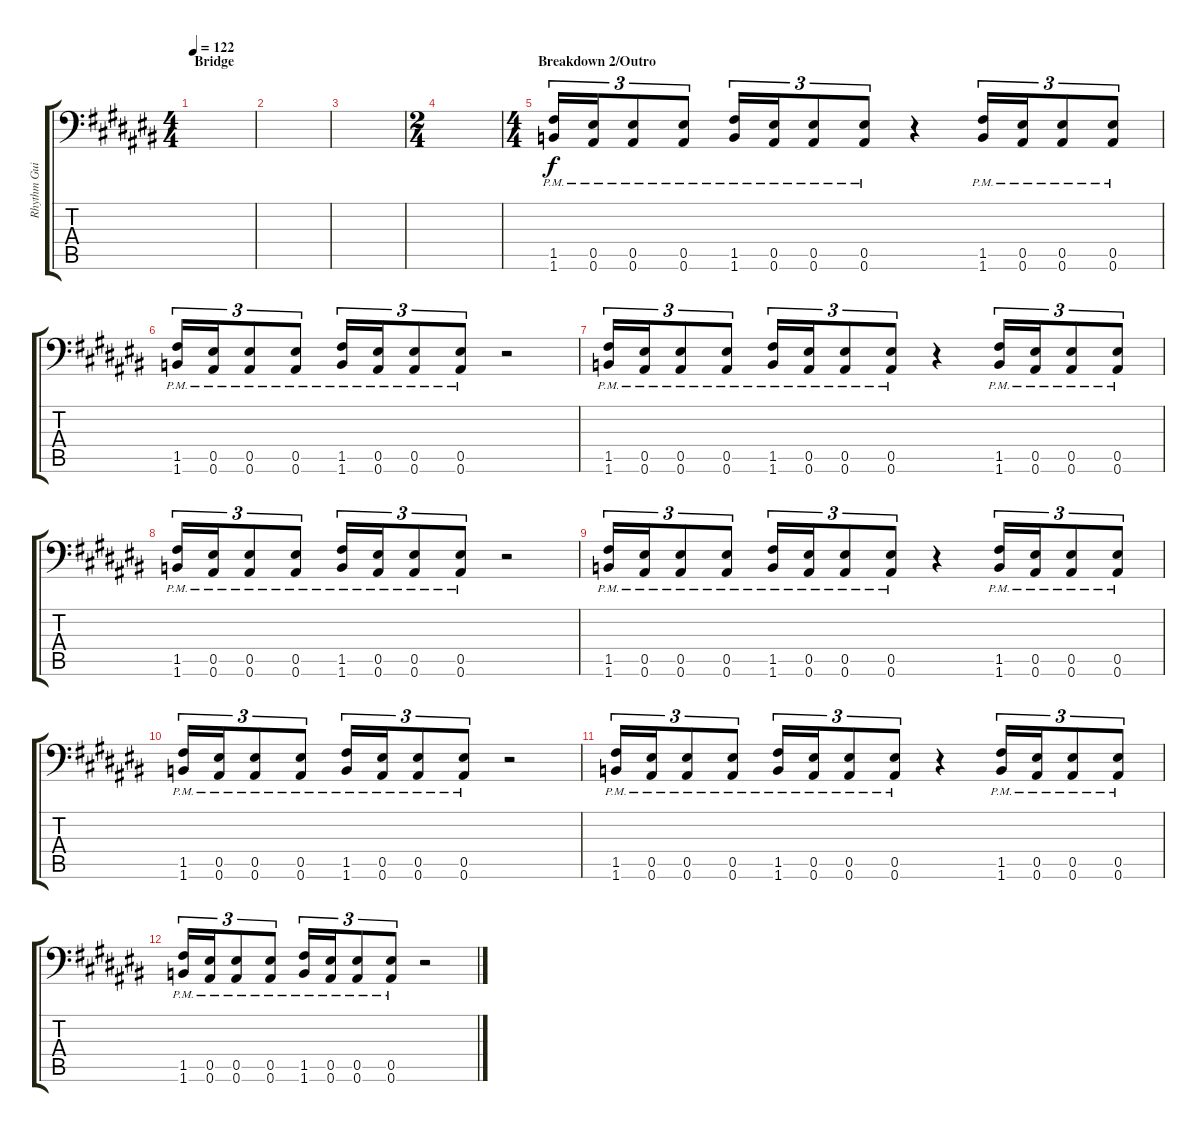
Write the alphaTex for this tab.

\track ("Rhythm Guitar L" "Rhythm Gui") {instrument distortionguitar}
\staff {score tabs}
\tuning (C4 G3 Eb3 Bb2 F2 Bb1) {hide}
\ts (4 4)
\section ("" "Bridge")
\tempo 122
\clef f4
\ks a#minor
|
|
|
\ts (2 4)
|
\ts (4 4)
\section ("" "Breakdown 2/Outro")
(1.5{pm} 1.6{pm}).16{tu (3 2)} (0.5{pm} 0.6{pm}).16{tu (3 2)} (0.5{pm} 0.6{pm}).8{tu (3 2)} (0.5{pm} 0.6{pm}).8{tu (3 2)} (1.5{pm} 1.6{pm}).16{tu (3 2)} (0.5{pm} 0.6{pm}).16{tu (3 2)} (0.5{pm} 0.6{pm}).8{tu (3 2)} (0.5{pm} 0.6{pm}).8{tu (3 2)} r.4 (1.5{pm} 1.6{pm}).16{tu (3 2)} (0.5{pm} 0.6{pm}).16{tu (3 2)} (0.5{pm} 0.6{pm}).8{tu (3 2)} (0.5{pm} 0.6{pm}).8{tu (3 2)} |
(1.5{pm} 1.6{pm}).16{tu (3 2)} (0.5{pm} 0.6{pm}).16{tu (3 2)} (0.5{pm} 0.6{pm}).8{tu (3 2)} (0.5{pm} 0.6{pm}).8{tu (3 2)} (1.5{pm} 1.6{pm}).16{tu (3 2)} (0.5{pm} 0.6{pm}).16{tu (3 2)} (0.5{pm} 0.6{pm}).8{tu (3 2)} (0.5{pm} 0.6{pm}).8{tu (3 2)} r.2 |
(1.5{pm} 1.6{pm}).16{tu (3 2)} (0.5{pm} 0.6{pm}).16{tu (3 2)} (0.5{pm} 0.6{pm}).8{tu (3 2)} (0.5{pm} 0.6{pm}).8{tu (3 2)} (1.5{pm} 1.6{pm}).16{tu (3 2)} (0.5{pm} 0.6{pm}).16{tu (3 2)} (0.5{pm} 0.6{pm}).8{tu (3 2)} (0.5{pm} 0.6{pm}).8{tu (3 2)} r.4 (1.5{pm} 1.6{pm}).16{tu (3 2)} (0.5{pm} 0.6{pm}).16{tu (3 2)} (0.5{pm} 0.6{pm}).8{tu (3 2)} (0.5{pm} 0.6{pm}).8{tu (3 2)} |
(1.5{pm} 1.6{pm}).16{tu (3 2)} (0.5{pm} 0.6{pm}).16{tu (3 2)} (0.5{pm} 0.6{pm}).8{tu (3 2)} (0.5{pm} 0.6{pm}).8{tu (3 2)} (1.5{pm} 1.6{pm}).16{tu (3 2)} (0.5{pm} 0.6{pm}).16{tu (3 2)} (0.5{pm} 0.6{pm}).8{tu (3 2)} (0.5{pm} 0.6{pm}).8{tu (3 2)} r.2 |
(1.5{pm} 1.6{pm}).16{tu (3 2)} (0.5{pm} 0.6{pm}).16{tu (3 2)} (0.5{pm} 0.6{pm}).8{tu (3 2)} (0.5{pm} 0.6{pm}).8{tu (3 2)} (1.5{pm} 1.6{pm}).16{tu (3 2)} (0.5{pm} 0.6{pm}).16{tu (3 2)} (0.5{pm} 0.6{pm}).8{tu (3 2)} (0.5{pm} 0.6{pm}).8{tu (3 2)} r.4 (1.5{pm} 1.6{pm}).16{tu (3 2)} (0.5{pm} 0.6{pm}).16{tu (3 2)} (0.5{pm} 0.6{pm}).8{tu (3 2)} (0.5{pm} 0.6{pm}).8{tu (3 2)} |
(1.5{pm} 1.6{pm}).16{tu (3 2)} (0.5{pm} 0.6{pm}).16{tu (3 2)} (0.5{pm} 0.6{pm}).8{tu (3 2)} (0.5{pm} 0.6{pm}).8{tu (3 2)} (1.5{pm} 1.6{pm}).16{tu (3 2)} (0.5{pm} 0.6{pm}).16{tu (3 2)} (0.5{pm} 0.6{pm}).8{tu (3 2)} (0.5{pm} 0.6{pm}).8{tu (3 2)} r.2 |
(1.5{pm} 1.6{pm}).16{tu (3 2)} (0.5{pm} 0.6{pm}).16{tu (3 2)} (0.5{pm} 0.6{pm}).8{tu (3 2)} (0.5{pm} 0.6{pm}).8{tu (3 2)} (1.5{pm} 1.6{pm}).16{tu (3 2)} (0.5{pm} 0.6{pm}).16{tu (3 2)} (0.5{pm} 0.6{pm}).8{tu (3 2)} (0.5{pm} 0.6{pm}).8{tu (3 2)} r.4 (1.5{pm} 1.6{pm}).16{tu (3 2)} (0.5{pm} 0.6{pm}).16{tu (3 2)} (0.5{pm} 0.6{pm}).8{tu (3 2)} (0.5{pm} 0.6{pm}).8{tu (3 2)} |
(1.5{pm} 1.6{pm}).16{tu (3 2)} (0.5{pm} 0.6{pm}).16{tu (3 2)} (0.5{pm} 0.6{pm}).8{tu (3 2)} (0.5{pm} 0.6{pm}).8{tu (3 2)} (1.5{pm} 1.6{pm}).16{tu (3 2)} (0.5{pm} 0.6{pm}).16{tu (3 2)} (0.5{pm} 0.6{pm}).8{tu (3 2)} (0.5{pm} 0.6{pm}).8{tu (3 2)} r.2
